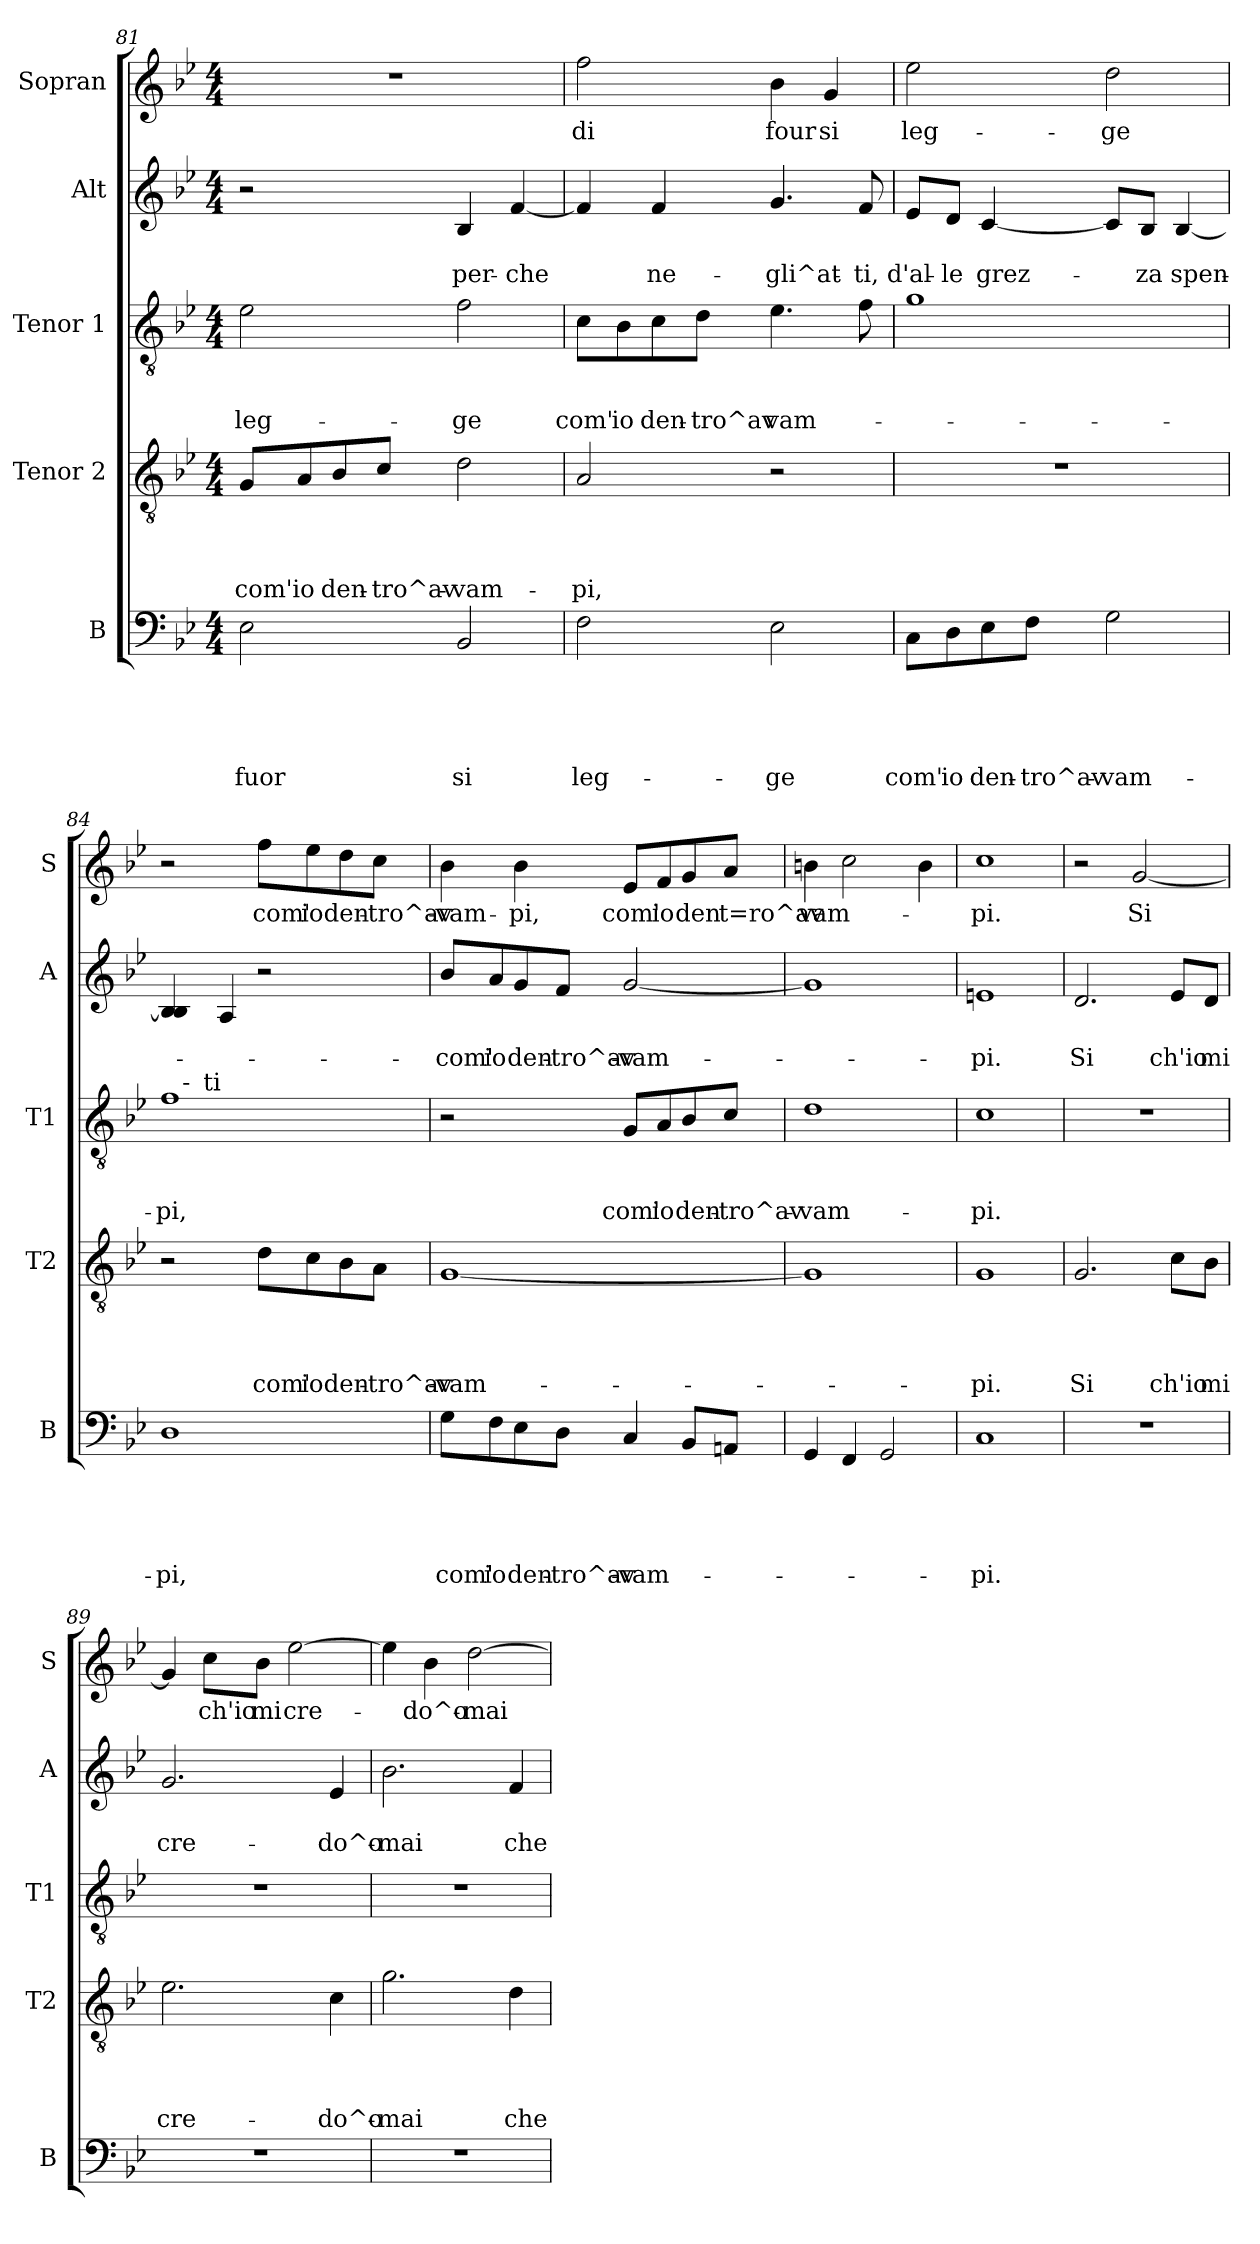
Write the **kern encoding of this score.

**kern	**text	**text	**text	**text	**text	**kern	**text	**text	**text	**text	**kern	**text	**text	**text	**kern	**text	**text	**kern	**text
*part5	*part5	*part5	*part5	*part5	*part5	*part4	*part4	*part4	*part4	*part4	*part3	*part3	*part3	*part3	*part2	*part2	*part2	*part1	*part1
*staff5	*staff5	*staff5	*staff5	*staff5	*staff5	*staff4	*staff4	*staff4	*staff4	*staff4	*staff3	*staff3	*staff3	*staff3	*staff2	*staff2	*staff2	*staff1	*staff1
*I"B	*	*	*	*	*	*I"Tenor 2	*	*	*	*	*I"Tenor 1	*	*	*	*I"Alt	*	*	*I"Sopran	*
*I'B	*	*	*	*	*	*I'T2	*	*	*	*	*I'T1	*	*	*	*I'A	*	*	*I'S	*
!!LO:PB:g=z
*clefF4	*	*	*	*	*	*clefGv2	*	*	*	*	*clefGv2	*	*	*	*clefG2	*	*	*clefG2	*
*k[b-e-]	*	*	*	*	*	*k[b-e-]	*	*	*	*	*k[b-e-]	*	*	*	*k[b-e-]	*	*	*k[b-e-]	*
*B-:	*	*	*	*	*	*B-:	*	*	*	*	*B-:	*	*	*	*B-:	*	*	*B-:	*
*M4/4	*	*	*	*	*	*M4/4	*	*	*	*	*M4/4	*	*	*	*M4/4	*	*	*M4/4	*
=81	=81	=81	=81	=81	=81	=81	=81	=81	=81	=81	=81	=81	=81	=81	=81	=81	=81	=81	=81
!	!	!	!	!	!LO:LY:b	!	!	!	!	!LO:LY:b	!	!	!	!LO:LY:b:rj	!	!	!	!	!
2E-\	.	.	.	.	fuor	8G/L	.	.	.	com'	2e-\	.	.	leg-	2r	.	.	1r	.
!	!	!	!	!	!	!	!	!	!	!LO:LY:b	!	!	!	!	!	!	!	!	!
.	.	.	.	.	.	8A/	.	.	.	io	.	.	.	.	.	.	.	.	.
!	!	!	!	!	!	!	!	!	!	!LO:LY:b	!	!	!	!	!	!	!	!	!
.	.	.	.	.	.	8B-/	.	.	.	den-	.	.	.	.	.	.	.	.	.
!	!	!	!	!	!	!	!	!	!	!LO:LY:b	!	!	!	!	!	!	!	!	!
.	.	.	.	.	.	8c/J	.	.	.	-tro^av-	.	.	.	.	.	.	.	.	.
!	!	!	!	!	!LO:LY:b	!	!	!	!	!LO:LY:b	!	!	!	!LO:LY:b:rj	!	!	!LO:LY:b	!	!
2BB-/	.	.	.	.	si	2d\	.	.	.	-vam-	2f\	.	.	-ge	4B-/	.	per-	.	.
!	!	!	!	!	!	!	!	!	!	!	!	!	!	!	!	!	!LO:LY:b	!	!
.	.	.	.	.	.	.	.	.	.	.	.	.	.	.	[<4f/	.	-che	.	.
=82	=82	=82	=82	=82	=82	=82	=82	=82	=82	=82	=82	=82	=82	=82	=82	=82	=82	=82	=82
!	!	!	!	!	!LO:LY:b	!	!	!	!	!LO:LY:b	!	!	!	!LO:LY:b:rj	!	!	!	!	!LO:LY:b
2F\	.	.	.	.	leg-	2A/	.	.	.	-pi,	8c\L	.	.	com'	4f/]	.	.	2ff\	di
!	!	!	!	!	!	!	!	!	!	!	!	!	!	!LO:LY:b:rj	!	!	!	!	!
.	.	.	.	.	.	.	.	.	.	.	8B-\	.	.	io	.	.	.	.	.
!	!	!	!	!	!	!	!	!	!	!	!	!	!	!LO:LY:b:rj	!	!	!LO:LY:b	!	!
.	.	.	.	.	.	.	.	.	.	.	8c\	.	.	den-	4f/	.	ne-	.	.
!	!	!	!	!	!	!	!	!	!	!	!	!	!	!LO:LY:b:rj	!	!	!	!	!
.	.	.	.	.	.	.	.	.	.	.	8d\J	.	.	-tro^av	.	.	.	.	.
!	!	!	!	!	!LO:LY:b	!	!	!	!	!	!	!	!	!LO:LY:b:rj	!	!	!LO:LY:b	!	!LO:LY:b
2E-\	.	.	.	.	-ge	2r	.	.	.	.	4.e-\	.	.	vam-	4.g/	.	-gli^at-	4b-\	four
!	!	!	!	!	!	!	!	!	!	!	!	!	!	!	!	!	!	!	!LO:LY:b
.	.	.	.	.	.	.	.	.	.	.	.	.	.	.	.	.	.	4g/	si
!	!	!	!	!	!	!	!	!	!	!	!	!	!	!	!	!	!LO:LY:b	!	!
.	.	.	.	.	.	.	.	.	.	.	8f\	.	.	.	8f/	.	-ti,	.	.
=83	=83	=83	=83	=83	=83	=83	=83	=83	=83	=83	=83	=83	=83	=83	=83	=83	=83	=83	=83
!	!	!	!	!	!LO:LY:b	!	!	!	!	!	!	!	!	!	!	!	!LO:LY:b	!	!LO:LY:b
8C\L	.	.	.	.	com'	1r	.	.	.	.	1g	.	.	.	8e-/L	.	d'al-	2ee-\	leg-
!	!	!	!	!	!LO:LY:b	!	!	!	!	!	!	!	!	!	!	!	!LO:LY:b	!	!
8D\	.	.	.	.	io	.	.	.	.	.	.	.	.	.	8d/J	.	-le	.	.
!	!	!	!	!	!LO:LY:b	!	!	!	!	!	!	!	!	!	!	!	!LO:LY:b	!	!
8E-\	.	.	.	.	den-	.	.	.	.	.	.	.	.	.	[<4c/	.	grez-	.	.
!	!	!	!	!	!LO:LY:b	!	!	!	!	!	!	!	!	!	!	!	!	!	!
8F\J	.	.	.	.	-tro^av-	.	.	.	.	.	.	.	.	.	.	.	.	.	.
!	!	!	!	!	!LO:LY:b	!	!	!	!	!	!	!	!	!	!	!	!	!	!LO:LY:b
2G\	.	.	.	.	-vam-	.	.	.	.	.	.	.	.	.	8c/L]	.	.	2dd\	-ge
!	!	!	!	!	!	!	!	!	!	!	!	!	!	!	!	!	!LO:LY:b	!	!
.	.	.	.	.	.	.	.	.	.	.	.	.	.	.	8B-/J	.	-za	.	.
!	!	!	!	!	!	!	!	!	!	!	!	!	!	!	!	!	!LO:LY:b	!	!
.	.	.	.	.	.	.	.	.	.	.	.	.	.	.	[>4B-/	.	spen-	.	.
!!LO:PB:g=z
=84	=84	=84	=84	=84	=84	=84	=84	=84	=84	=84	=84	=84	=84	=84	=84	=84	=84	=84	=84
!	!	!	!	!	!LO:LY:b	!	!	!	!	!	!	!	!	!LO:LY:b:rj	!	!	!	!	!
*	*	*	*	*	*	*	*	*	*	*	*^	*	*	*	*	*	*	*	*
*	*	*	*	*	*	*	*	*	*	*	*	*^	*	*	*	*	*	*	*	*
1D	.	.	.	.	-pi,	2r	.	.	.	.	1f	16.ryy	8.ryy	.	.	-pi,	4B-/] 4B-/	.	.	2r	.
!	!	!	!	!	!	!	!	!	!	!	!	!LO:TX:a:t=-	!	!	!	!	!	!	!	!	!
.	.	.	.	.	.	.	.	.	.	.	.	2ryy	.	.	.	.	.	.	.	.	.
!	!	!	!	!	!	!	!	!	!	!	!	!	!LO:TX:a:t=ti	!	!	!	!	!	!	!	!
.	.	.	.	.	.	.	.	.	.	.	.	.	2ryy	.	.	.	.	.	.	.	.
.	.	.	.	.	.	.	.	.	.	.	.	.	.	.	.	.	4A/	.	.	.	.
!	!	!	!	!	!	!	!	!	!	!LO:LY:b	!	!	!	!	!	!	!	!	!	!	!LO:LY:b
.	.	.	.	.	.	8d\L	.	.	.	com'	.	.	.	.	.	.	2r	.	.	8ff\L	com'
.	.	.	.	.	.	.	.	.	.	.	.	4ryy	.	.	.	.	.	.	.	.	.
!	!	!	!	!	!	!	!	!	!	!LO:LY:b	!	!	!	!	!	!	!	!	!	!	!LO:LY:b
.	.	.	.	.	.	8c\	.	.	.	io	.	.	.	.	.	.	.	.	.	8ee-\	io
.	.	.	.	.	.	.	.	.	.	.	.	.	4ryy	.	.	.	.	.	.	.	.
!	!	!	!	!	!	!	!	!	!	!LO:LY:b	!	!	!	!	!	!	!	!	!	!	!LO:LY:b
.	.	.	.	.	.	8B-\	.	.	.	den-	.	.	.	.	.	.	.	.	.	8dd\	den-
.	.	.	.	.	.	.	.	.	.	.	.	8ryy	.	.	.	.	.	.	.	.	.
!	!	!	!	!	!	!	!	!	!	!LO:LY:b	!	!	!	!	!	!	!	!	!	!	!LO:LY:b
.	.	.	.	.	.	8A\J	.	.	.	-tro^av-	.	.	.	.	.	.	.	.	.	8cc\J	-tro^av-
.	.	.	.	.	.	.	.	.	.	.	.	.	16ryy	.	.	.	.	.	.	.	.
.	.	.	.	.	.	.	.	.	.	.	.	32ryy	.	.	.	.	.	.	.	.	.
=85	=85	=85	=85	=85	=85	=85	=85	=85	=85	=85	=85	=85	=85	=85	=85	=85	=85	=85	=85	=85	=85
!	!	!	!	!	!LO:LY:b	!	!	!	!	!LO:LY:b	!	!	!	!	!	!	!	!	!LO:LY:b	!	!LO:LY:b
*	*	*	*	*	*	*	*	*	*	*	*v	*v	*v	*	*	*	*	*	*	*	*
8G\L	.	.	.	.	com'	[<1G	.	.	.	-vam-	2r	.	.	.	8b-/L	.	-com'	4b-\	-vam-
!	!	!	!	!	!LO:LY:b	!	!	!	!	!	!	!	!	!	!	!	!LO:LY:b	!	!
8F\	.	.	.	.	io	.	.	.	.	.	.	.	.	.	8a/	.	io	.	.
!	!	!	!	!	!LO:LY:b	!	!	!	!	!	!	!	!	!	!	!	!LO:LY:b	!	!LO:LY:b
8E-\	.	.	.	.	den-	.	.	.	.	.	.	.	.	.	8g/	.	den-	4b-\	-pi,
!	!	!	!	!	!LO:LY:b	!	!	!	!	!	!	!	!	!	!	!	!LO:LY:b	!	!
8D\J	.	.	.	.	-tro^av-	.	.	.	.	.	.	.	.	.	8f/J	.	-tro^av-	.	.
!	!	!	!	!	!LO:LY:b	!	!	!	!	!	!	!	!	!LO:LY:b:rj	!	!	!LO:LY:b	!	!LO:LY:b
4C/	.	.	.	.	-vam-	.	.	.	.	.	8G/L	.	.	com'	[<2g/	.	-vam-	8e-/L	com'
!	!	!	!	!	!	!	!	!	!	!	!	!	!	!LO:LY:b:rj	!	!	!	!	!LO:LY:b
.	.	.	.	.	.	.	.	.	.	.	8A/	.	.	io	.	.	.	8f/	io
!	!	!	!	!	!	!	!	!	!	!	!	!	!	!LO:LY:b:rj	!	!	!	!	!LO:LY:b
8BB-/L	.	.	.	.	.	.	.	.	.	.	8B-/	.	.	den-	.	.	.	8g/	den
!	!	!	!	!	!	!	!	!	!	!	!	!	!	!LO:LY:b:rj	!	!	!	!	!LO:LY:b
8AAn/J	.	.	.	.	.	.	.	.	.	.	8c/J	.	.	-tro^av-	.	.	.	8a/J	t=ro^av-
=86	=86	=86	=86	=86	=86	=86	=86	=86	=86	=86	=86	=86	=86	=86	=86	=86	=86	=86	=86
!	!	!	!	!	!	!	!	!	!	!	!	!	!	!LO:LY:b:rj	!	!	!	!	!LO:LY:b
4GG/	.	.	.	.	.	1G]	.	.	.	.	1d	.	.	-vam-	1g]	.	.	4bn\	-vam-
4FF/	.	.	.	.	.	.	.	.	.	.	.	.	.	.	.	.	.	2cc\	.
2GG/	.	.	.	.	.	.	.	.	.	.	.	.	.	.	.	.	.	.	.
.	.	.	.	.	.	.	.	.	.	.	.	.	.	.	.	.	.	4b\	.
=87	=87	=87	=87	=87	=87	=87	=87	=87	=87	=87	=87	=87	=87	=87	=87	=87	=87	=87	=87
!	!	!	!	!	!LO:LY:b	!	!	!	!	!LO:LY:b	!	!	!	!LO:LY:b:rj	!	!	!LO:LY:b	!	!LO:LY:b
1C	.	.	.	.	-pi.	1G	.	.	.	-pi.	1c	.	.	-pi.	1en	.	-pi.	1cc	-pi.
!!LO:LB:g=z
=88	=88	=88	=88	=88	=88	=88	=88	=88	=88	=88	=88	=88	=88	=88	=88	=88	=88	=88	=88
!	!	!	!	!	!	!	!	!	!	!LO:LY:b	!	!	!	!	!	!	!LO:LY:b	!	!
1r	.	.	.	.	.	2.G/	.	.	.	Si	1r	.	.	.	2.d/	.	Si	2r	.
!	!	!	!	!	!	!	!	!	!	!	!	!	!	!	!	!	!	!	!LO:LY:b
.	.	.	.	.	.	.	.	.	.	.	.	.	.	.	.	.	.	[<2g/	Si
!	!	!	!	!	!	!	!	!	!	!LO:LY:b	!	!	!	!	!	!	!LO:LY:b	!	!
.	.	.	.	.	.	8c\L	.	.	.	ch'io	.	.	.	.	8e-/L	.	ch'io	.	.
!	!	!	!	!	!	!	!	!	!	!LO:LY:b	!	!	!	!	!	!	!LO:LY:b	!	!
.	.	.	.	.	.	8B-\J	.	.	.	mi	.	.	.	.	8d/J	.	mi	.	.
=89	=89	=89	=89	=89	=89	=89	=89	=89	=89	=89	=89	=89	=89	=89	=89	=89	=89	=89	=89
!	!	!	!	!	!	!	!	!	!	!LO:LY:b	!	!	!	!	!	!	!LO:LY:b	!	!
1r	.	.	.	.	.	2.e-\	.	.	.	cre-	1r	.	.	.	2.g/	.	cre-	4g/]	.
!	!	!	!	!	!	!	!	!	!	!	!	!	!	!	!	!	!	!	!LO:LY:b
.	.	.	.	.	.	.	.	.	.	.	.	.	.	.	.	.	.	8cc\L	ch'io
!	!	!	!	!	!	!	!	!	!	!	!	!	!	!	!	!	!	!	!LO:LY:b
.	.	.	.	.	.	.	.	.	.	.	.	.	.	.	.	.	.	8b-\J	mi
!	!	!	!	!	!	!	!	!	!	!	!	!	!	!	!	!	!	!	!LO:LY:b
.	.	.	.	.	.	.	.	.	.	.	.	.	.	.	.	.	.	[>2ee-\	cre-
!	!	!	!	!	!	!	!	!	!	!LO:LY:b	!	!	!	!	!	!	!LO:LY:b	!	!
.	.	.	.	.	.	4c\	.	.	.	-do^o-	.	.	.	.	4e-/	.	-do^o-	.	.
=90	=90	=90	=90	=90	=90	=90	=90	=90	=90	=90	=90	=90	=90	=90	=90	=90	=90	=90	=90
!	!	!	!	!	!	!	!	!	!	!LO:LY:b	!	!	!	!	!	!	!LO:LY:b	!	!
1r	.	.	.	.	.	2.g\	.	.	.	-mai	1r	.	.	.	2.b-\	.	-mai	4ee-\]	.
!	!	!	!	!	!	!	!	!	!	!	!	!	!	!	!	!	!	!	!LO:LY:b
.	.	.	.	.	.	.	.	.	.	.	.	.	.	.	.	.	.	4b-\	-do^o-
!	!	!	!	!	!	!	!	!	!	!	!	!	!	!	!	!	!	!	!LO:LY:b
.	.	.	.	.	.	.	.	.	.	.	.	.	.	.	.	.	.	[>2dd\	-mai
!	!	!	!	!	!	!	!	!	!	!LO:LY:b	!	!	!	!	!	!	!LO:LY:b	!	!
.	.	.	.	.	.	4d\	.	.	.	che	.	.	.	.	4f/	.	che	.	.
=	=	=	=	=	=	=	=	=	=	=	=	=	=	=	=	=	=	=	=
*-	*-	*-	*-	*-	*-	*-	*-	*-	*-	*-	*-	*-	*-	*-	*-	*-	*-	*-	*-
